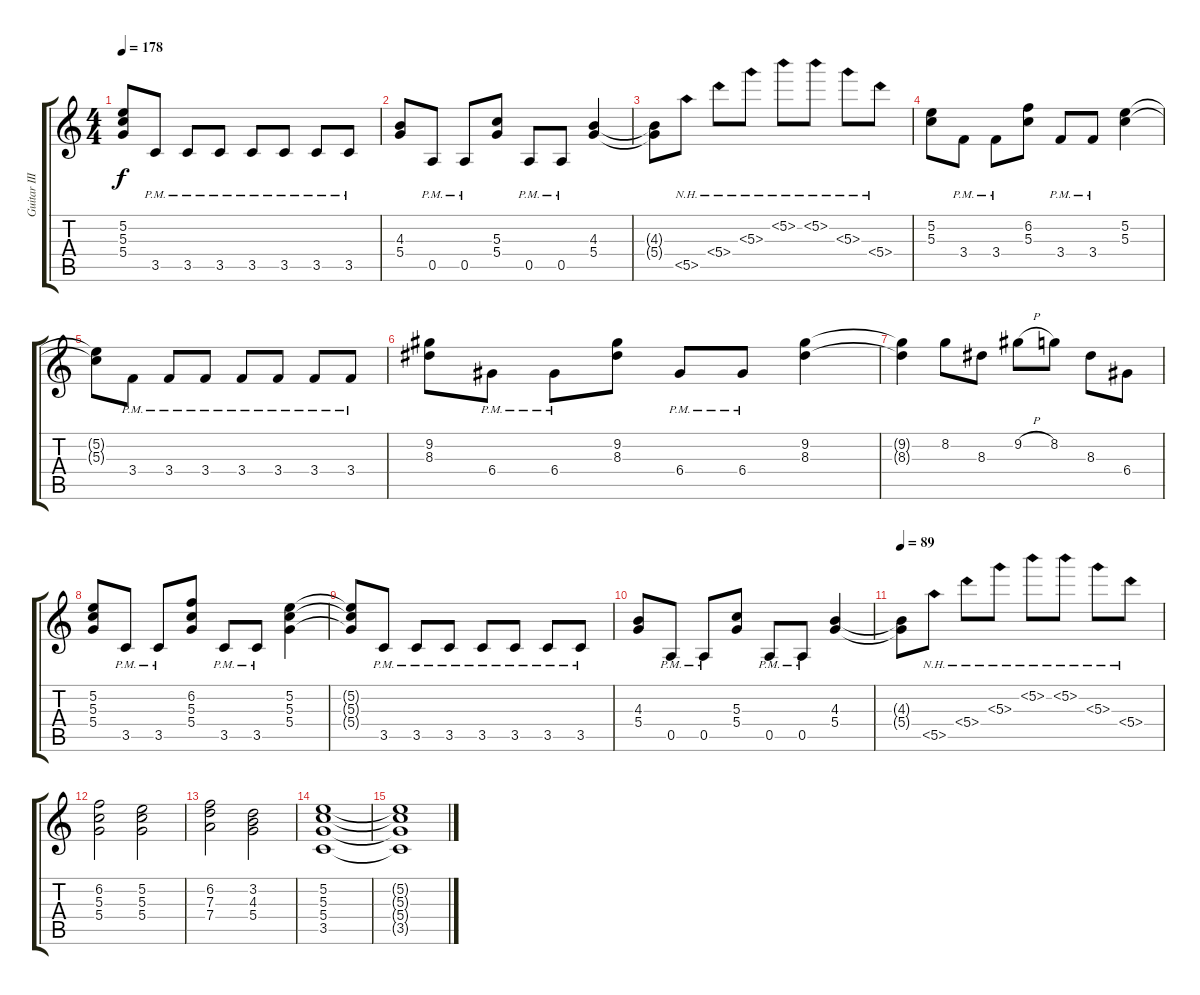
\track ("Guitar III (Daita)" "Guitar III") {instrument distortionguitar}
\staff {score tabs}
\tuning (E4 B3 G3 D3 A2 E2) {hide}
\ts (4 4)
\tempo 178
\clef g2
\ks c
(5.2{t} 5.3{t} 5.4{t}).8{dy f} 3.5{pm}.8 3.5{pm}.8 3.5{pm}.8 3.5{pm}.8 3.5{pm}.8 3.5{pm}.8 3.5{pm}.8 |
(4.3 5.4).8 0.5{pm}.8 0.5{pm}.8 (5.3 5.4).8 0.5{pm}.8 0.5{pm}.8 (4.3 5.4).4 |
(4.3{t} 5.4{t}).8 5.5{nh}.8 5.4{nh}.8 5.3{nh}.8 5.2{nh}.8 5.2{nh}.8 5.3{nh}.8 5.4{nh}.8 |
(5.2 5.3).8 3.4{pm}.8 3.4{pm}.8 (6.2 5.3).8 3.4{pm}.8 3.4{pm}.8 (5.2 5.3).4 |
(5.2{t} 5.3{t}).8 3.4{pm}.8 3.4{pm}.8 3.4{pm}.8 3.4{pm}.8 3.4{pm}.8 3.4{pm}.8 3.4{pm}.8 |
(9.2 8.3).8 6.4{pm}.8 6.4{pm}.8 (9.2 8.3).8 6.4{pm}.8 6.4{pm}.8 (9.2 8.3).4 |
(9.2{t} 8.3{t}).4 8.2.8 8.3.8 9.2{h}.8 8.2.8 8.3.8 6.4.8 |
(5.2 5.3 5.4).8 3.5{pm}.8 3.5{pm}.8 (6.2 5.3 5.4).8 3.5{pm}.8 3.5{pm}.8 (5.2 5.3 5.4).4 |
(5.2{t} 5.3{t} 5.4{t}).8 3.5{pm}.8 3.5{pm}.8 3.5{pm}.8 3.5{pm}.8 3.5{pm}.8 3.5{pm}.8 3.5{pm}.8 |
(4.3 5.4).8 0.5{pm}.8 0.5{pm}.8 (5.3 5.4).8 0.5{pm}.8 0.5{pm}.8 (4.3 5.4).4 |
\tempo 89
(4.3{t} 5.4{t}).8 5.5{nh}.8 5.4{nh}.8 5.3{nh}.8 5.2{nh}.8 5.2{nh}.8 5.3{nh}.8 5.4{nh}.8 |
(6.2 5.3 5.4).2 (5.2 5.3 5.4).2 |
(6.2 7.3 7.4).2 (3.2 4.3 5.4).2 |
(5.2 5.3 5.4 3.5).1 |
(5.2{t} 5.3{t} 5.4{t} 3.5{t}).1
